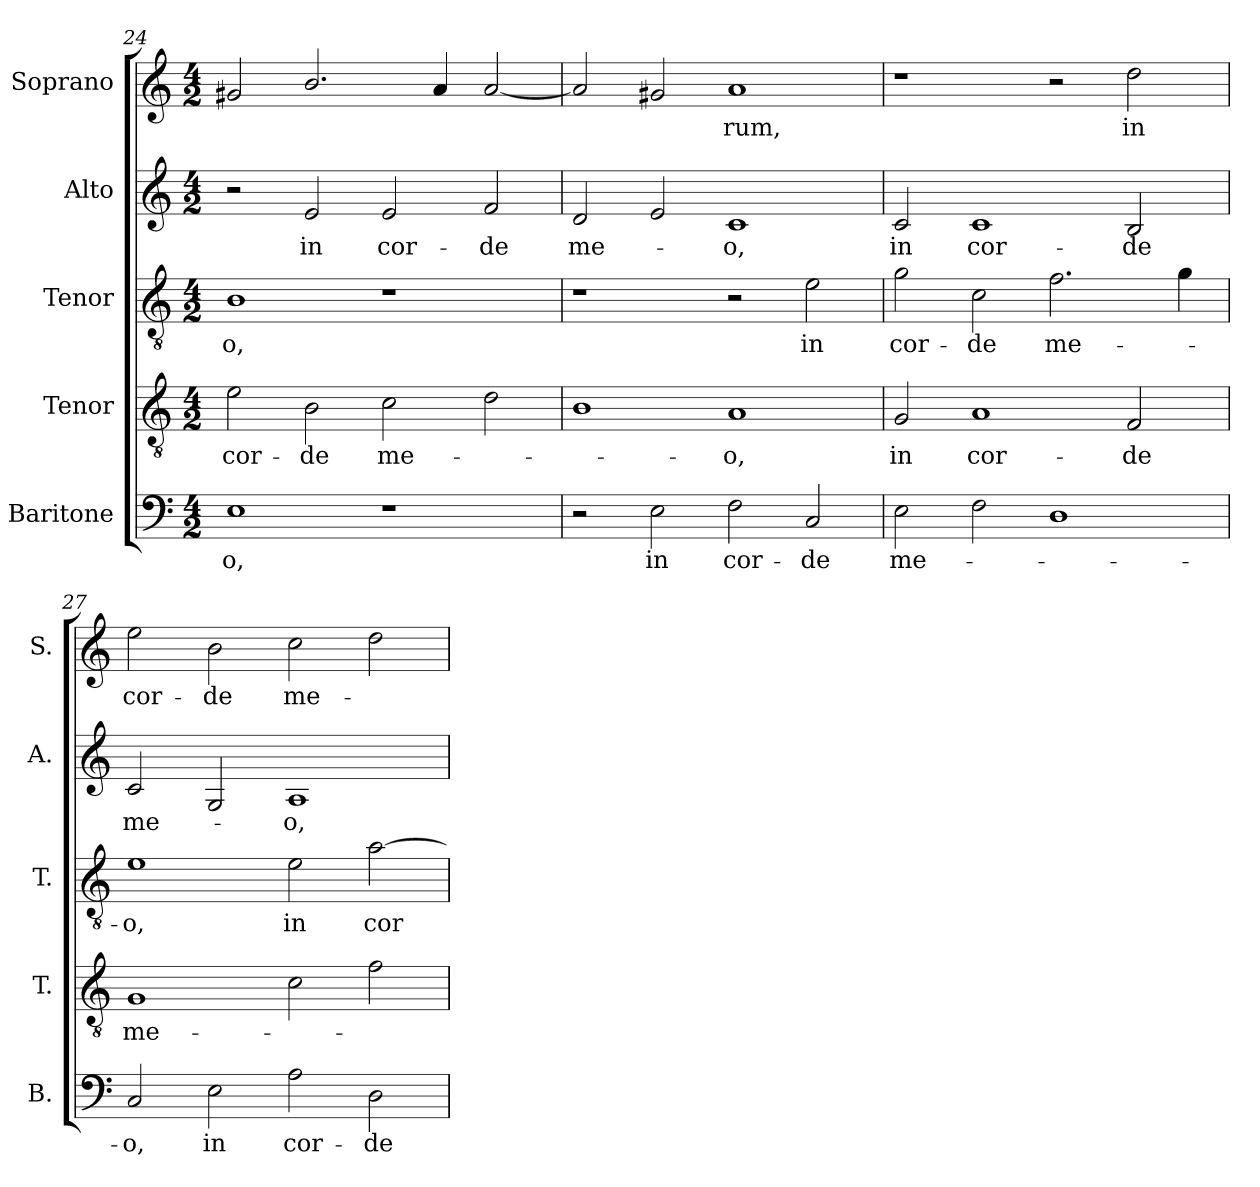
**kern	**text	**kern	**text	**kern	**text	**kern	**text	**kern	**text
*part5	*part5	*part4	*part4	*part3	*part3	*part2	*part2	*part1	*part1
*staff5	*staff5	*staff4	*staff4	*staff3	*staff3	*staff2	*staff2	*staff1	*staff1
*I"Baritone	*	*I"Tenor	*	*I"Tenor	*	*I"Alto	*	*I"Soprano	*
*I'B.	*	*I'T.	*	*I'T.	*	*I'A.	*	*I'S.	*
*clefF4	*	*clefGv2	*	*clefGv2	*	*clefG2	*	*clefG2	*
*	*	*ITrd7c12	*	*ITrd7c12	*	*	*	*	*
*k[]	*	*k[]	*	*k[]	*	*k[]	*	*k[]	*
*C:	*	*C:	*	*C:	*	*C:	*	*C:	*
*M4/2	*	*M4/2	*	*M4/2	*	*M4/2	*	*M4/2	*
=24	=24	=24	=24	=24	=24	=24	=24	=24	=24
!	!LO:LY:b:color=#000000	!	!	!	!	!	!	!	!
!	!	!	!LO:LY:b:color=#000000	!	!	!	!	!	!
!	!	!	!	!	!LO:LY:b:color=#000000	!	!	!	!
1Ei	-o,	2Ei\	cor-	1BBi	-o,	2r	.	2g#Xi/	.
!	!	!	!LO:LY:b:color=#000000	!	!	!	!	!	!
!	!	!	!	!	!	!	!LO:LY:b:color=#000000	!	!
.	.	2BBi\	-de	.	.	2ei/	in	2.bi/	.
!	!	!	!LO:LY:b:color=#000000	!	!	!	!	!	!
!	!	!	!	!	!	!	!LO:LY:b:color=#000000	!	!
1r	.	2Ci\	me-	1r	.	2ei/	cor-	.	.
.	.	.	.	.	.	.	.	4ai/	.
!	!	!	!	!	!	!	!LO:LY:b:color=#000000	!	!
.	.	2Di\	.	.	.	2fi/	-de	[2ai/	.
=25	=25	=25	=25	=25	=25	=25	=25	=25	=25
!	!	!	!	!	!	!	!LO:LY:b:color=#000000	!	!
2r	.	1BBi	.	1r	.	2di/	me-	2ai/]	.
!	!LO:LY:b:color=#000000	!	!	!	!	!	!	!	!
2Ei\	in	.	.	.	.	2ei/	.	2g#Xi/	.
!	!LO:LY:b:color=#000000	!	!	!	!	!	!	!	!
!	!	!	!LO:LY:b:color=#000000	!	!	!	!	!	!
!	!	!	!	!	!	!	!LO:LY:b:color=#000000	!	!
!	!	!	!	!	!	!	!	!	!LO:LY:b:color=#000000
2Fi\	cor-	1AAi	-o,	2r	.	1ci	-o,	1ai	-rum,
!	!LO:LY:b:color=#000000	!	!	!	!	!	!	!	!
!	!	!	!	!	!LO:LY:b:color=#000000	!	!	!	!
2Ci/	-de	.	.	2Ei\	in	.	.	.	.
!!LO:LB:g=z
=26	=26	=26	=26	=26	=26	=26	=26	=26	=26
!	!LO:LY:b:color=#000000	!	!	!	!	!	!	!	!
!	!	!	!LO:LY:b:color=#000000	!	!	!	!	!	!
!	!	!	!	!	!LO:LY:b:color=#000000	!	!	!	!
!	!	!	!	!	!	!	!LO:LY:b:color=#000000	!	!
2Ei\	me-	2GGi/	in	2Gi\	cor-	2ci/	in	1r	.
!	!	!	!LO:LY:b:color=#000000	!	!	!	!	!	!
!	!	!	!	!	!LO:LY:b:color=#000000	!	!	!	!
!	!	!	!	!	!	!	!LO:LY:b:color=#000000	!	!
2Fi\	.	1AAi	cor-	2Ci\	-de	1ci	cor-	.	.
!	!	!	!	!	!LO:LY:b:color=#000000	!	!	!	!
1Di	.	.	.	2.Fi\	me-	.	.	2r	.
!	!	!	!LO:LY:b:color=#000000	!	!	!	!	!	!
!	!	!	!	!	!	!	!LO:LY:b:color=#000000	!	!
!	!	!	!	!	!	!	!	!	!LO:LY:b:color=#000000
.	.	2FFi/	-de	.	.	2Bi/	-de	2ddi\	in
.	.	.	.	4Gi\	.	.	.	.	.
=27	=27	=27	=27	=27	=27	=27	=27	=27	=27
!	!LO:LY:b:color=#000000	!	!	!	!	!	!	!	!
!	!	!	!LO:LY:b:color=#000000	!	!	!	!	!	!
!	!	!	!	!	!LO:LY:b:color=#000000	!	!	!	!
!	!	!	!	!	!	!	!LO:LY:b:color=#000000	!	!
!	!	!	!	!	!	!	!	!	!LO:LY:b:color=#000000
2Ci/	-o,	1GGi	me-	1Ei	-o,	2ci/	me-	2eei\	cor-
!	!LO:LY:b:color=#000000	!	!	!	!	!	!	!	!
!	!	!	!	!	!	!	!	!	!LO:LY:b:color=#000000
2Ei\	in	.	.	.	.	2Gi/	.	2bi\	-de
!	!LO:LY:b:color=#000000	!	!	!	!	!	!	!	!
!	!	!	!	!	!LO:LY:b:color=#000000	!	!	!	!
!	!	!	!	!	!	!	!LO:LY:b:color=#000000	!	!
!	!	!	!	!	!	!	!	!	!LO:LY:b:color=#000000
2Ai\	cor-	2Ci\	.	2Ei\	in	1Ai	-o,	2cci\	me-
!	!LO:LY:b:color=#000000	!	!	!	!	!	!	!	!
!	!	!	!	!	!LO:LY:b:color=#000000	!	!	!	!
2Di\	-de	2Fi\	.	[2Ai\	cor-	.	.	2ddi\	.
=	=	=	=	=	=	=	=	=	=
*-	*-	*-	*-	*-	*-	*-	*-	*-	*-
